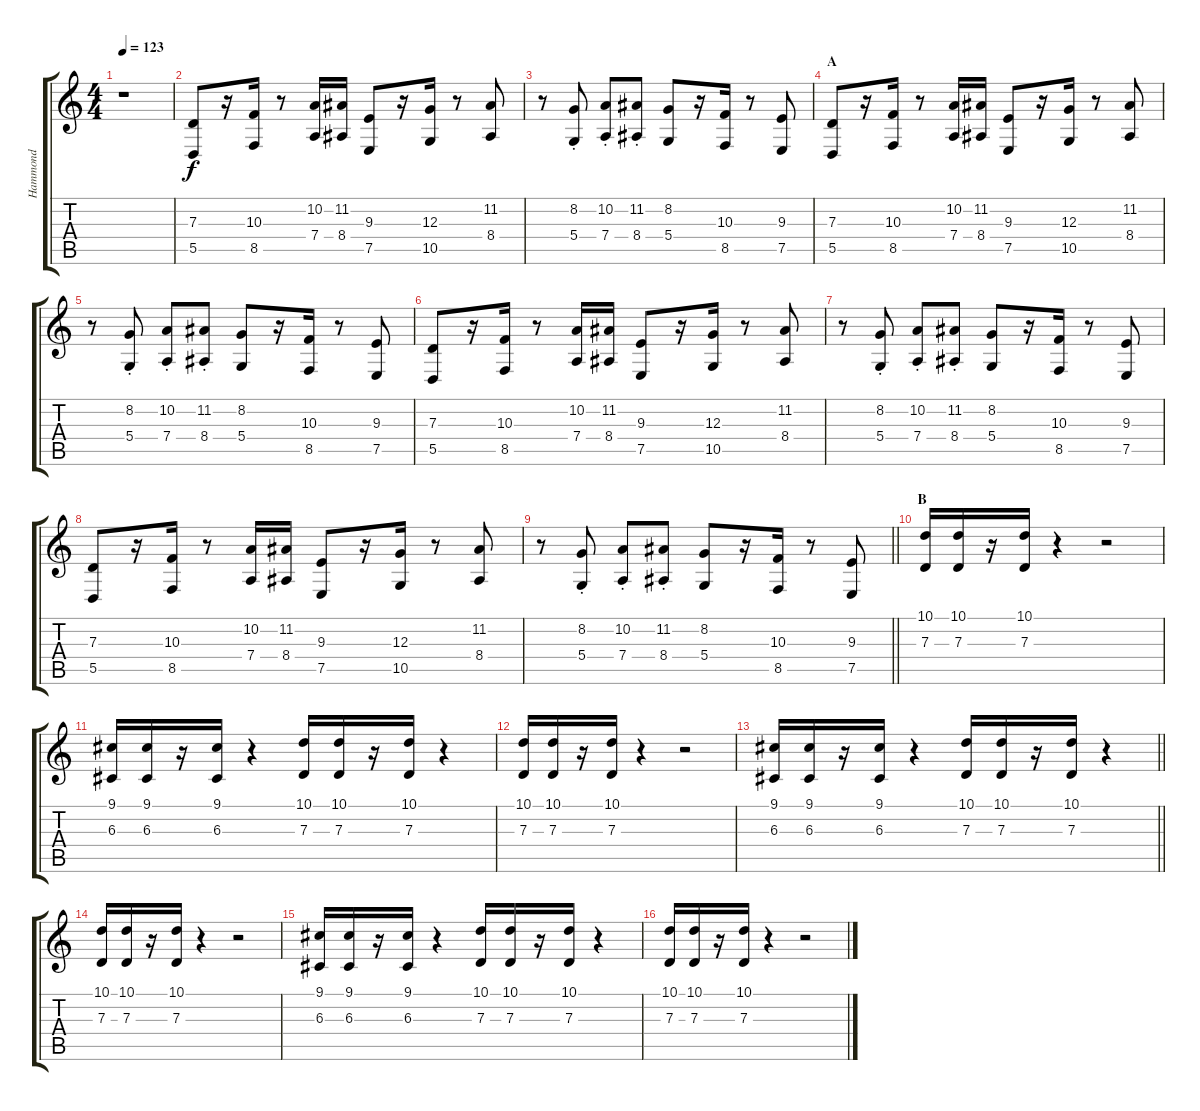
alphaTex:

\track ("Hammond" "Hammond") {instrument drawbarorgan}
\staff {score tabs}
\tuning (E4 B3 G3 D3 A2 E2) {hide}
\ts (4 4)
\tempo 123
\clef g2
\ks c
r.1{dy f instrument drawbarorgan} |
(7.3 5.5).8 r.16 (10.3 8.5).16 r.8 (10.2 7.4).16 (11.2 8.4).16 (9.3 7.5).8 r.16 (12.3 10.5).16 r.8 (11.2 8.4).8 |
r.8 (8.2{st} 5.4{st}).8 (10.2{st} 7.4{st}).8 (11.2{st} 8.4{st}).8 (8.2 5.4).8 r.16 (10.3 8.5).16 r.8 (9.3 7.5).8 |
\section ("" "A")
(7.3 5.5).8 r.16 (10.3 8.5).16 r.8 (10.2 7.4).16 (11.2 8.4).16 (9.3 7.5).8 r.16 (12.3 10.5).16 r.8 (11.2 8.4).8 |
r.8 (8.2{st} 5.4{st}).8 (10.2{st} 7.4{st}).8 (11.2{st} 8.4{st}).8 (8.2 5.4).8 r.16 (10.3 8.5).16 r.8 (9.3 7.5).8 |
(7.3 5.5).8 r.16 (10.3 8.5).16 r.8 (10.2 7.4).16 (11.2 8.4).16 (9.3 7.5).8 r.16 (12.3 10.5).16 r.8 (11.2 8.4).8 |
r.8 (8.2{st} 5.4{st}).8 (10.2{st} 7.4{st}).8 (11.2{st} 8.4{st}).8 (8.2 5.4).8 r.16 (10.3 8.5).16 r.8 (9.3 7.5).8 |
(7.3 5.5).8 r.16 (10.3 8.5).16 r.8 (10.2 7.4).16 (11.2 8.4).16 (9.3 7.5).8 r.16 (12.3 10.5).16 r.8 (11.2 8.4).8 |
\barLineRight lightlight
r.8 (8.2{st} 5.4{st}).8 (10.2{st} 7.4{st}).8 (11.2{st} 8.4{st}).8 (8.2 5.4).8 r.16 (10.3 8.5).16 r.8 (9.3 7.5).8 |
\section ("" "B")
(10.1 7.3).16 (10.1 7.3).16 r.16 (10.1 7.3).16 r.4 r.2 |
(9.1 6.3).16 (9.1 6.3).16 r.16 (9.1 6.3).16 r.4 (10.1 7.3).16 (10.1 7.3).16 r.16 (10.1 7.3).16 r.4 |
(10.1 7.3).16 (10.1 7.3).16 r.16 (10.1 7.3).16 r.4 r.2 |
\barLineRight lightlight
(9.1 6.3).16 (9.1 6.3).16 r.16 (9.1 6.3).16 r.4 (10.1 7.3).16 (10.1 7.3).16 r.16 (10.1 7.3).16 r.4 |
(10.1 7.3).16 (10.1 7.3).16 r.16 (10.1 7.3).16 r.4 r.2 |
(9.1 6.3).16 (9.1 6.3).16 r.16 (9.1 6.3).16 r.4 (10.1 7.3).16 (10.1 7.3).16 r.16 (10.1 7.3).16 r.4 |
(10.1 7.3).16 (10.1 7.3).16 r.16 (10.1 7.3).16 r.4 r.2
